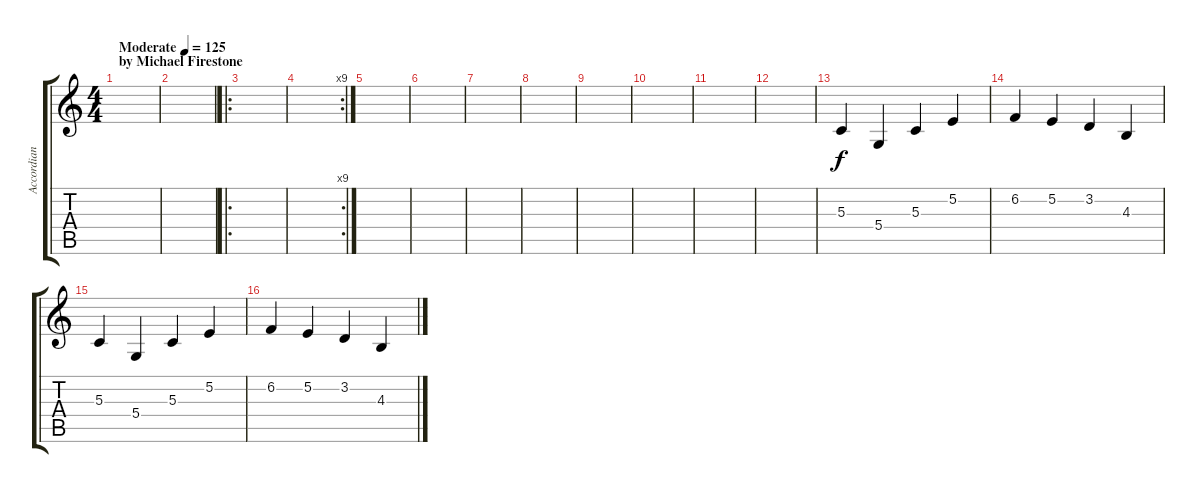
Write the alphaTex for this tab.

\track ("Accordian" "Accordian") {instrument accordion}
\staff {score tabs}
\tuning (E4 B3 G3 D3 A2 E2) {hide}
\ts (4 4)
\section ("" "by Michael Firestone")
\tempo (125 "Moderate")
\clef g2
\ks c
|
|
\ro
|
\rc 9
|
|
|
|
|
|
|
|
|
5.3.4 5.4.4 5.3.4 5.2.4 |
6.2.4 5.2.4 3.2.4 4.3.4 |
5.3.4 5.4.4 5.3.4 5.2.4 |
6.2.4 5.2.4 3.2.4 4.3.4
